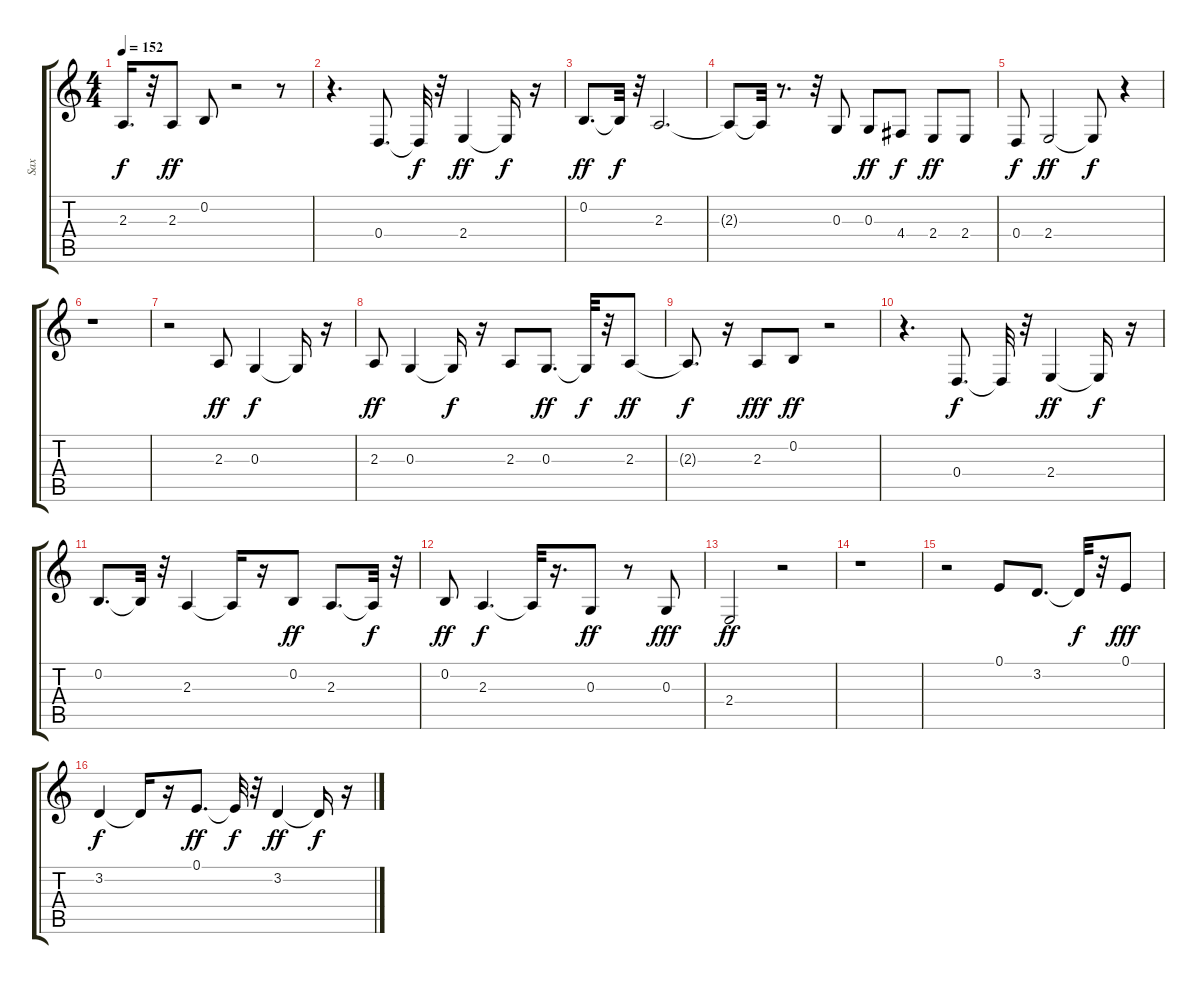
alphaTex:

\track ("Sax" "Sax") {instrument tenorsax}
\staff {score tabs}
\tuning (E4 B3 G3 D3 A2 E2) {hide}
\ts (4 4)
\tempo 152
\clef g2
\ks c
2.3{t}.16{d dy f} r.32 2.3.8{dy ff} 0.2.8 r.2 r.8 |
r.4{d} 0.4.8{d} 0.4{t}.32{dy f} r.32 2.4.4{dy ff} 2.4{t}.16{dy f} r.16 |
0.2.8{d dy ff} 0.2{t}.32{dy f} r.32 2.3.2{d} |
2.3{t}.8 2.3{t}.32 r.8{d} r.32 0.3.8 0.3.8{dy ff} 4.4.8{dy f} 2.4.8{dy ff} 2.4.8 |
0.4.8{dy f} 2.4.2{dy ff} 2.4{t}.8{dy f} r.4 |
r.1 |
r.2 2.3.8{dy ff} 0.3.4{dy f} 0.3{t}.16 r.16 |
2.3.8{dy ff} 0.3.4 0.3{t}.16{dy f} r.16 2.3.8 0.3.8{d dy ff} 0.3{t}.32{dy f} r.32 2.3.8{dy ff} |
2.3{t}.8{d dy f} r.16 2.3.8{dy fff} 0.2.8{dy ff} r.2 |
r.4{d} 0.4.8{d dy f} 0.4{t}.32 r.32 2.4.4{dy ff} 2.4{t}.16{dy f} r.16 |
0.2.8{d} 0.2{t}.32 r.32 2.3.4 2.3{t}.16 r.16 0.2.8{dy ff} 2.3.8{d} 2.3{t}.32{dy f} r.32 |
0.2.8{dy ff} 2.3.4{d dy f} 2.3{t}.32 r.16{d} 0.3.8{dy ff} r.8 0.3.8{dy fff} |
2.4.2{dy ff} r.2 |
r.1 |
r.2 0.1.8 3.2.8{d} 3.2{t}.32{dy f} r.32 0.1.8{dy fff} |
3.2.4{dy f} 3.2{t}.16 r.16 0.1.8{d dy ff} 0.1{t}.32{dy f} r.32 3.2.4{dy ff} 3.2{t}.16{dy f} r.16
